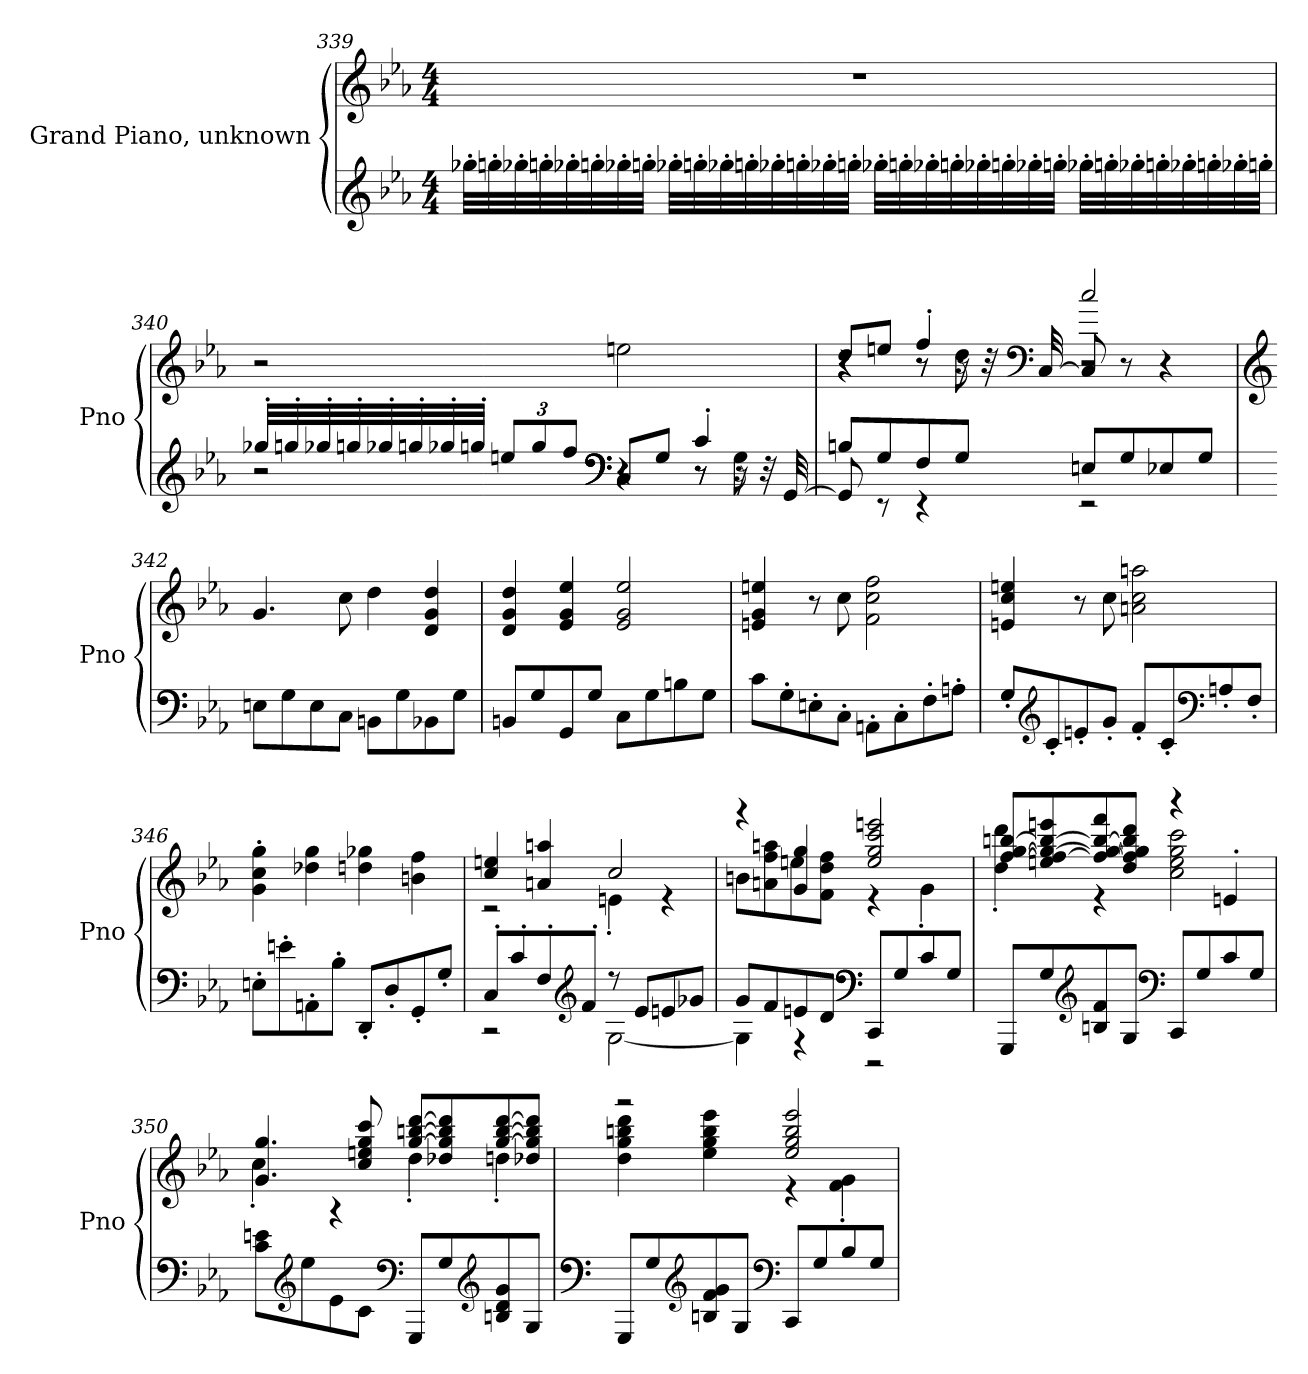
**kern	**kern
*part1	*part1
*staff2	*staff1
*I"Grand Piano, unknown	*
*I'Pno	*
!!LO:LB:g=z
*clefG2	*clefG2
*k[b-e-a-]	*k[b-e-a-]
*M4/4	*M4/4
=339	=339
32gg-X'\LLL	1r
32ggn'\	.
32gg-X'\	.
32ggn'\	.
32gg-X'\	.
32ggn'\	.
32gg-X'\	.
32ggn'\JJJ	.
32gg-X'\LLL	.
32ggn'\	.
32gg-X'\	.
32ggn'\	.
32gg-X'\	.
32ggn'\	.
32gg-X'\	.
32ggn'\JJJ	.
32gg-X'\LLL	.
32ggn'\	.
32gg-X'\	.
32ggn'\	.
32gg-X'\	.
32ggn'\	.
32gg-X'\	.
32ggn'\JJJ	.
32gg-X'\LLL	.
32ggn'\	.
32gg-X'\	.
32ggn'\	.
32gg-X'\	.
32ggn'\	.
32gg-X'\	.
32ggn'\JJJ	.
!!LO:LB:g=z
=340	=340
*^	*
*	*^	*
32gg-X'/LLL	2r	2r	2r
32ggn'/	.	.	.
32gg-X'/	.	.	.
32ggn'/	.	.	.
32gg-X'/	.	.	.
32ggn'/	.	.	.
32gg-X'/	.	.	.
32ggn'/JJJ	.	.	.
*Xbrackettup	*	*	*
12een/L	.	.	.
12gg/	.	.	.
12ff/J	.	.	.
*clefF4	*	*	*
8C/L	4r	4r	2een\
8G/J	.	.	.
4c'/	8r	8r	.
.	8G\	16r	.
.	.	32r	.
.	.	[32GG/	.
*	*v	*v	*
=341	=341	=341
*	*	*^
*	*	*	*^
8Bn/L	8GG/]	8dd/L	4r	4r
8G/	8r	8een/J	.	.
8F/	4r	4ff'/	8r	8r
8G/J	.	.	8dd\	16r
.	.	.	.	32r
*	*	*clefF4	*	*
.	.	.	.	[32C/
8En/L	2r	2cc/	2r	8C/]
8G/	.	.	.	8r
8E-X/	.	.	.	4r
8G/J	.	.	.	.
*v	*v	*	*	*
*	*v	*v	*v
!!LO:LB:g=z
=342	=342
*	*clefG2
8En\L	4.g/
8G\	.
8E\	.
8C\J	8cc\
8BBn\L	4dd\
8G\	.
8BB-X\	4d/ 4g/ 4dd/
8G\J	.
=343	=343
8BBn/L	4d/ 4g/ 4dd/
8G/	.
8GG/	4e-/ 4g/ 4ee-/
8G/J	.
8C\L	2e-/ 2g/ 2ee-/
8G\	.
8Bn\	.
8G\J	.
=344	=344
8c\L	4en/ 4g/ 4een/
8G'\	.
8En'\	8r
8C'\J	8cc\
8AAn'\L	2f\ 2cc\ 2ff\
8C'\	.
8F'\	.
8An'\J	.
=345	=345
8G'/L	4en/ 4cc/ 4een/
*clefG2	*
8c'/	.
8en'/	8r
8g'/J	8cc\
8f'/L	2an\ 2cc\ 2aan\
8c'/	.
*clefF4	*
8An'/	.
8F'/J	.
!!LO:LB:g=z
=346	=346
8En'\L	4g\' 4cc\' 4gg\'
8en'\	.
8AAn'\	4dd-X\ 4gg\
8B-'\J	.
8DD'/L	4ddn\ 4gg-X\
8D'/	.
8GG'/	4bn\ 4ff\
8G'/J	.
=347	=347
*^	*^
8C'/L	2r	4cc/ 4een/	2r
8c'/	.	.	.
8F'/	.	4an/ 4aan/	.
*clefG2	*	*	*
8f'/J	.	.	.
8r	[2G\	2cc/	4en'\
8e-/L	.	.	.
8en/	.	.	4r
8g-X/J	.	.	.
=348	=348	=348	=348
8g/L	4G\]	4r	8bn\L
8f/	.	.	8an\ 8ff\ 8aan\
8en/	4r	4g/ 4gg/	8een\
8d/J	.	.	8f\ 8dd\ 8ff\J
*clefF4	*	*	*
8CC/L	2r	2ee/ 2gg/ 2ccc/ 2eeen/	4r
8G/	.	.	.
8c/	.	.	4g'\
8G/J	.	.	.
*v	*v	*	*
!!LO:LB:g=z	!!
=349	=349	=349
8GGG/L	[8ff/ [8gg/ [8bbn/L	4dd\' 4ddd\'
8G/	8een/ 8ff/_ 8gg/_ 8bb/_ 8eeen/	.
*clefG2	*	*
8Bn/ 8f/	8ff/_ 8gg/_ 8bb/_ 8fff/	4r
8G/J	8dd/ 8ff/] 8gg/] 8bb/] 8ddd/J	.
*clefF4	*	*
8CC/L	4r	2cc\ 2ee\ 2gg\ 2ccc\
8G/	.	.
8c/	4en'/	.
8G/J	.	.
=350	=350	=350
8c\ 8en\L	4.g/ 4.gg/	4cc'\
*clefG2	*	*
8ee-\	.	.
8e\	.	4r
8c\J	8cc/ 8een/ 8gg/ 8ccc/	.
*clefF4	*	*
8GGG/L	[8gg/ [8bbn/ [8ddd/L	4dd'\
8G/	8dd-X/ 8gg/] 8bb/] 8ddd/]	.
*clefG2	*	*
8Bn/ 8d/ 8g/	[8gg/ [8bb/ [8ddd/	4ddn'\
8G/J	8dd-X/ 8gg/] 8bb/] 8ddd/]J	.
=351	=351	=351
*clefF4	*	*
8GGG/L	2r	4dd\ 4gg\ 4bbn\ 4ddd\
8G/	.	.
*clefG2	*	*
8Bn/ 8f/ 8g/	.	4ee-\ 4gg\ 4bb\ 4eee-\
8G/J	.	.
*clefF4	*	*
8CC/L	2ee-/ 2gg/ 2bb/ 2eee-/	4r
8G/	.	.
8B/	.	4f\' 4g\'
8G/J	.	.
*	*v	*v
=	=
*-	*-
